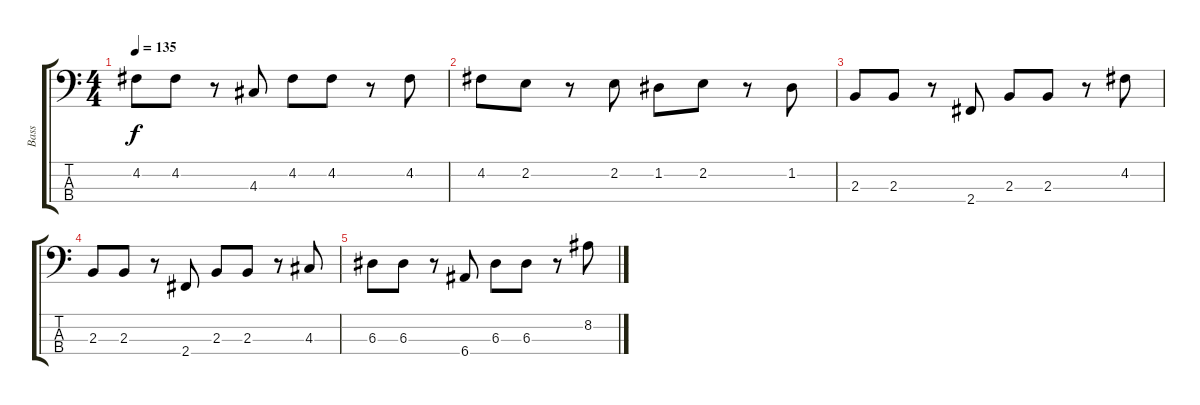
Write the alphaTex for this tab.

\track ("Bass" "Bass") {instrument electricbassfinger}
\staff {score tabs}
\tuning (G2 D2 A1 E1) {hide}
\ts (4 4)
\tempo 135
\clef f4
\ks c
4.2.8{dy f} 4.2.8 r.8 4.3.8 4.2.8 4.2.8 r.8 4.2.8 |
4.2.8 2.2.8 r.8 2.2.8 1.2.8 2.2.8 r.8 1.2.8 |
2.3.8 2.3.8 r.8 2.4.8 2.3.8 2.3.8 r.8 4.2.8 |
2.3.8 2.3.8 r.8 2.4.8 2.3.8 2.3.8 r.8 4.3.8 |
6.3.8 6.3.8 r.8 6.4.8 6.3.8 6.3.8 r.8 8.2.8
